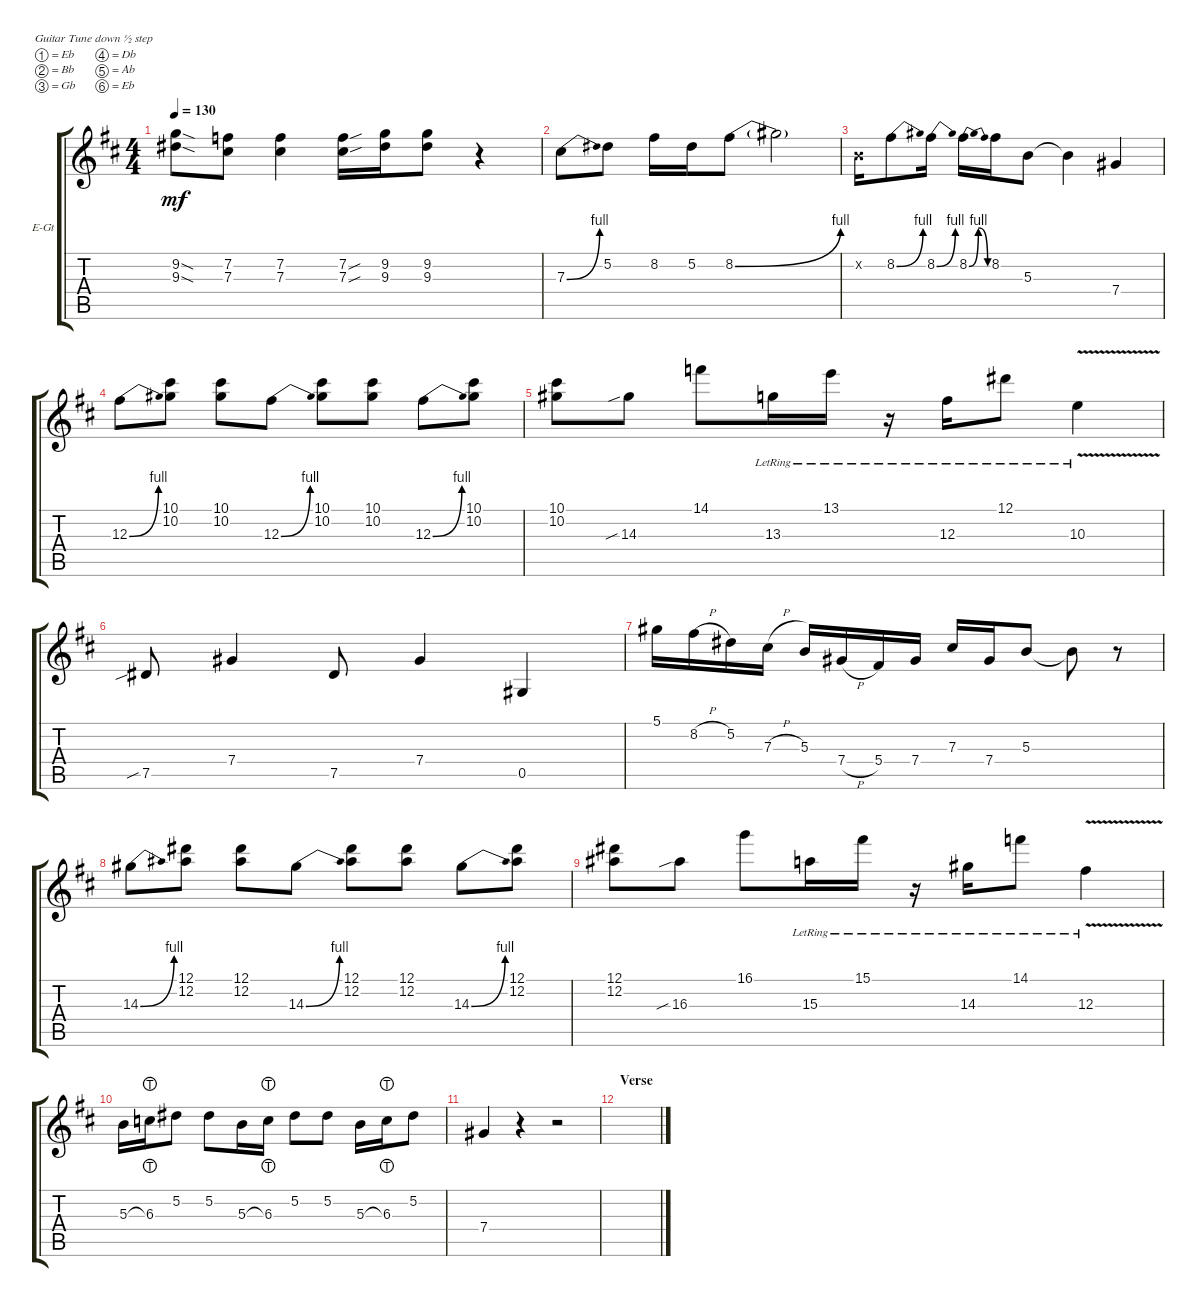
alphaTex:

\defaultSystemsLayout 4
\bracketExtendMode groupsimilarinstruments
\firstSystemTrackNameOrientation horizontal
\otherSystemsTrackNameOrientation horizontal
\track ("SOLO" "E-Gt") {instrument distortionguitar}
\staff {score tabs}
\tuning (Eb4 Bb3 Gb3 Db3 Ab2 Eb2)
\ts (4 4)
\tempo 130
\clef g2
\ks d
(9.2{sod t} 9.3{sod t}).8{dy mf} (7.3 7.2).8 (7.2 7.3).4 (7.3{sou} 7.2{sou}).16 (9.3 9.2).16 (9.3 9.2).8 r.4 |
7.3{be (bend 0 0 15 4)}.8 5.2.8 8.2.16 5.2.16 8.2{be (bend 0 0 15 4)}.8 8.2{t}.2 |
1.2{x}.16 8.2{be (bend 0 0 15 4)}.8 8.2{be (bend 0 0 15 4)}.16 8.2{be (bendrelease 0 0 10.2 4 20.4 4 30 0)}.16 8.2.16 5.3.8 5.3{t}.4 7.4.4 |
12.3{be (bend 0 0 15 4)}.8 (10.2 10.1).8 (10.1 10.2).8 12.3{be (bend 0 0 15 4)}.8 (10.2 10.1).8 (10.1 10.2).8 12.3{be (bend 0 0 15 4)}.8 (10.2 10.1).8 |
(10.1 10.2).8 14.3{sib}.8 14.1.8 13.3{lr}.16 13.1{lr}.16 r.16 12.3{lr}.16 12.1{lr}.8 10.3{v lr}.4 |
7.5{sib}.8 7.4.4 7.5.8 7.4.4 0.5.4 |
5.1.16 8.2{h}.16 5.2.16 7.3{h}.16 5.3.16 7.4{h}.16 5.4.16 7.4.16 7.3.16 7.4.16 5.3.8 5.3{t}.8 r.8 |
14.3{be (bend 0 0 15 4)}.8 (12.2 12.1).8 (12.1 12.2).8 14.3{be (bend 0 0 15 4)}.8 (12.2 12.1).8 (12.1 12.2).8 14.3{be (bend 0 0 15 4)}.8 (12.2 12.1).8 |
(12.1 12.2).8 16.3{sib}.8 16.1.8 15.3{lr}.16 15.1{lr}.16 r.16 14.3{lr}.16 14.1{lr}.8 12.3{v lr}.4 |
5.3.16 6.3{lht}.16 5.2.8 5.2.8 5.3.16 6.3{lht}.16 5.2.8 5.2.8 5.3.16 6.3{lht}.16 5.2.8 |
7.4.4 r.4 r.2 |
\section ("" "Verse")
